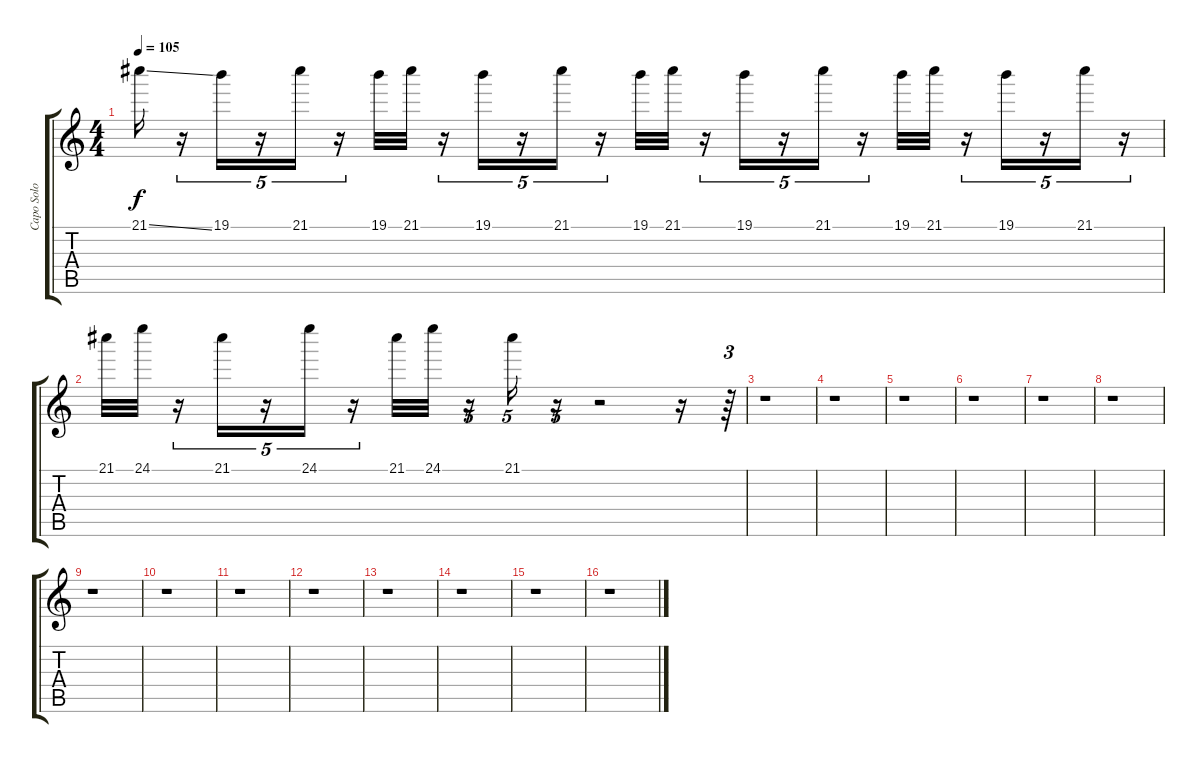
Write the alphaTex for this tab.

\track ("Capo Solo" "Capo Solo") {instrument overdrivenguitar}
\staff {score tabs}
\tuning (E4 B3 G3 D3 A2 E2) {hide}
\ts (4 4)
\tempo 105
\clef g2
\ks c
21.1{ss}.16{dy f} r.16{tu (5 4)} 19.1.16{tu (5 4)} r.16{tu (5 4)} 21.1.16{tu (5 4)} r.16{tu (5 4)} 19.1.32 21.1.32 r.16{tu (5 4)} 19.1.16{tu (5 4)} r.16{tu (5 4)} 21.1.16{tu (5 4)} r.16{tu (5 4)} 19.1.32 21.1.32 r.16{tu (5 4)} 19.1.16{tu (5 4)} r.16{tu (5 4)} 21.1.16{tu (5 4)} r.16{tu (5 4)} 19.1.32 21.1.32 r.16{tu (5 4)} 19.1.16{tu (5 4)} r.16{tu (5 4)} 21.1.16{tu (5 4)} r.16{tu (5 4)} |
21.1.32 24.1.32 r.16{tu (5 4)} 21.1.16{tu (5 4)} r.16{tu (5 4)} 24.1.16{tu (5 4)} r.16{tu (5 4)} 21.1.32 24.1.32 r.16{tu (5 4)} 21.1.16{tu (5 4)} r.16{tu (5 4)} r.2 r.16 r.64{tu (3 2)} |
r.1 |
r.1 |
r.1 |
r.1 |
r.1 |
r.1 |
r.1 |
r.1 |
r.1 |
r.1 |
r.1 |
r.1 |
r.1 |
r.1
